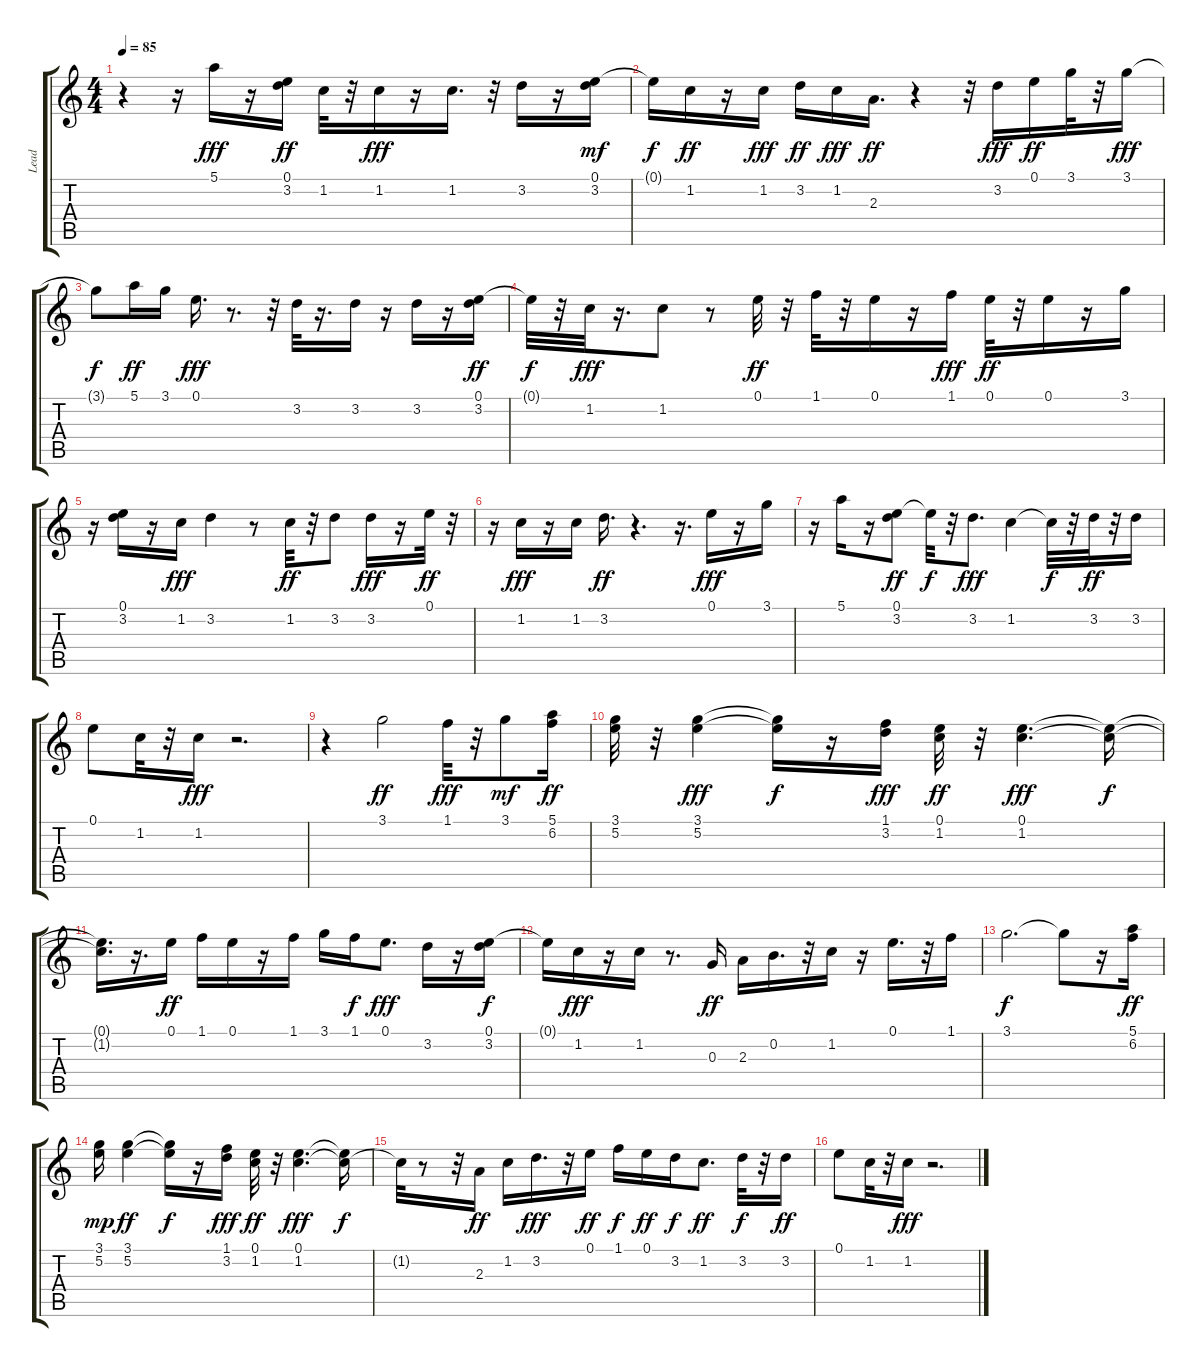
\track ("Lead" "Lead") {instrument electricguitarjazz}
\staff {score tabs}
\tuning (E4 B3 G3 D3 A2 E2) {hide}
\ts (4 4)
\tempo 85
\clef g2
\ks c
r.4{dy fff} r.16 5.1.16 r.16 (0.1 3.2).16{dy ff} 1.2.32 r.32 1.2.16{dy fff} r.16 1.2.16{d} r.32 3.2.16 r.16 (0.1 3.2).16{dy mf} |
0.1{t}.16{dy f} 1.2.16{dy ff} r.16 1.2.16{dy fff} 3.2.16{dy ff} 1.2.16{dy fff} 2.3.16{d dy ff} r.4 r.32 3.2.16{dy fff} 0.1.16{dy ff} 3.1.32 r.32 3.1.16{dy fff} |
3.1{t}.8{dy f} 5.1.16{dy ff} 3.1.16 0.1.16{d dy fff} r.8{d} r.32 3.2.32 r.16{d} 3.2.16 r.16 3.2.16 r.16 (0.1 3.2).16{dy ff} |
0.1{t}.32{dy f} r.32 1.2.32{dy fff} r.16{d} 1.2.8 r.8 0.1.32{dy ff} r.32 1.1.32 r.32 0.1.16 r.16 1.1.16{dy fff} 0.1.32{dy ff} r.32 0.1.16 r.16 3.1.16 |
r.16 (0.1 3.2).16 r.16 1.2.16{dy fff} 3.2.4 r.8 1.2.32{dy ff} r.32 3.2.8 3.2.16{dy fff} r.16 0.1.32{dy ff} r.32 |
r.16 1.2.16{dy fff} r.16 1.2.16 3.2.16{d dy ff} r.4{d} r.16{d} 0.1.16{dy fff} r.16 3.1.16 |
r.16 5.1.16 r.16 (0.1 3.2).8{dy ff} 0.1{t}.32{dy f} r.32 3.2.8{d dy fff} 1.2.4 1.2{t}.32{dy f} r.32 3.2.32{dy ff} r.32 3.2.16 |
0.1.8 1.2.32 r.32 1.2.16{dy fff} r.2{d} |
r.4 3.1.2{dy ff volume 12} 1.1.32{dy fff} r.32 3.1.8{dy mf} (5.1 6.2).16{dy ff} |
(3.1 5.2).32 r.32 (3.1 5.2).4{dy fff} (3.1{t} 5.2{t}).16{dy f} r.16 (1.1 3.2).16{dy fff} (0.1 1.2).32{dy ff} r.32 (0.1 1.2).4{d dy fff} (0.1{t} 1.2{t}).16{dy f} |
(0.1{t} 1.2{t}).16{d} r.16{d} 0.1.16{dy ff} 1.1.16 0.1.16 r.16 1.1.16 3.1.16 1.1.16{dy f} 0.1.8{d dy fff} 3.2.16 r.16 (0.1 3.2).16{dy f} |
0.1{t}.16 1.2.16{dy fff} r.16 1.2.16 r.8{d} 0.3.16{dy ff} 2.3.16 0.2.16{d} r.32 1.2.16 r.16 0.1.16{d} r.32 1.1.16 |
3.1.2{d dy f} 3.1{t}.8 r.16 (5.1 6.2).16{dy ff} |
(3.1 5.2).16{dy mp} (3.1 5.2).4{dy ff} (3.1{t} 5.2{t}).16{dy f} r.16 (1.1 3.2).16{dy fff} (0.1 1.2).32{dy ff} r.32 (0.1 1.2).4{d dy fff} (0.1{t} 1.2{t}).16{dy f} |
1.2{t}.32 r.8 r.32 2.3.16{dy ff} 1.2.16 3.2.16{d dy fff} r.32 0.1.16{dy ff} 1.1.16{dy f} 0.1.16{dy ff} 3.2.16{dy f} 1.2.8{d dy ff} 3.2.32{dy f} r.32 3.2.16{dy ff} |
0.1.8 1.2.32 r.32 1.2.16{dy fff} r.2{d}
